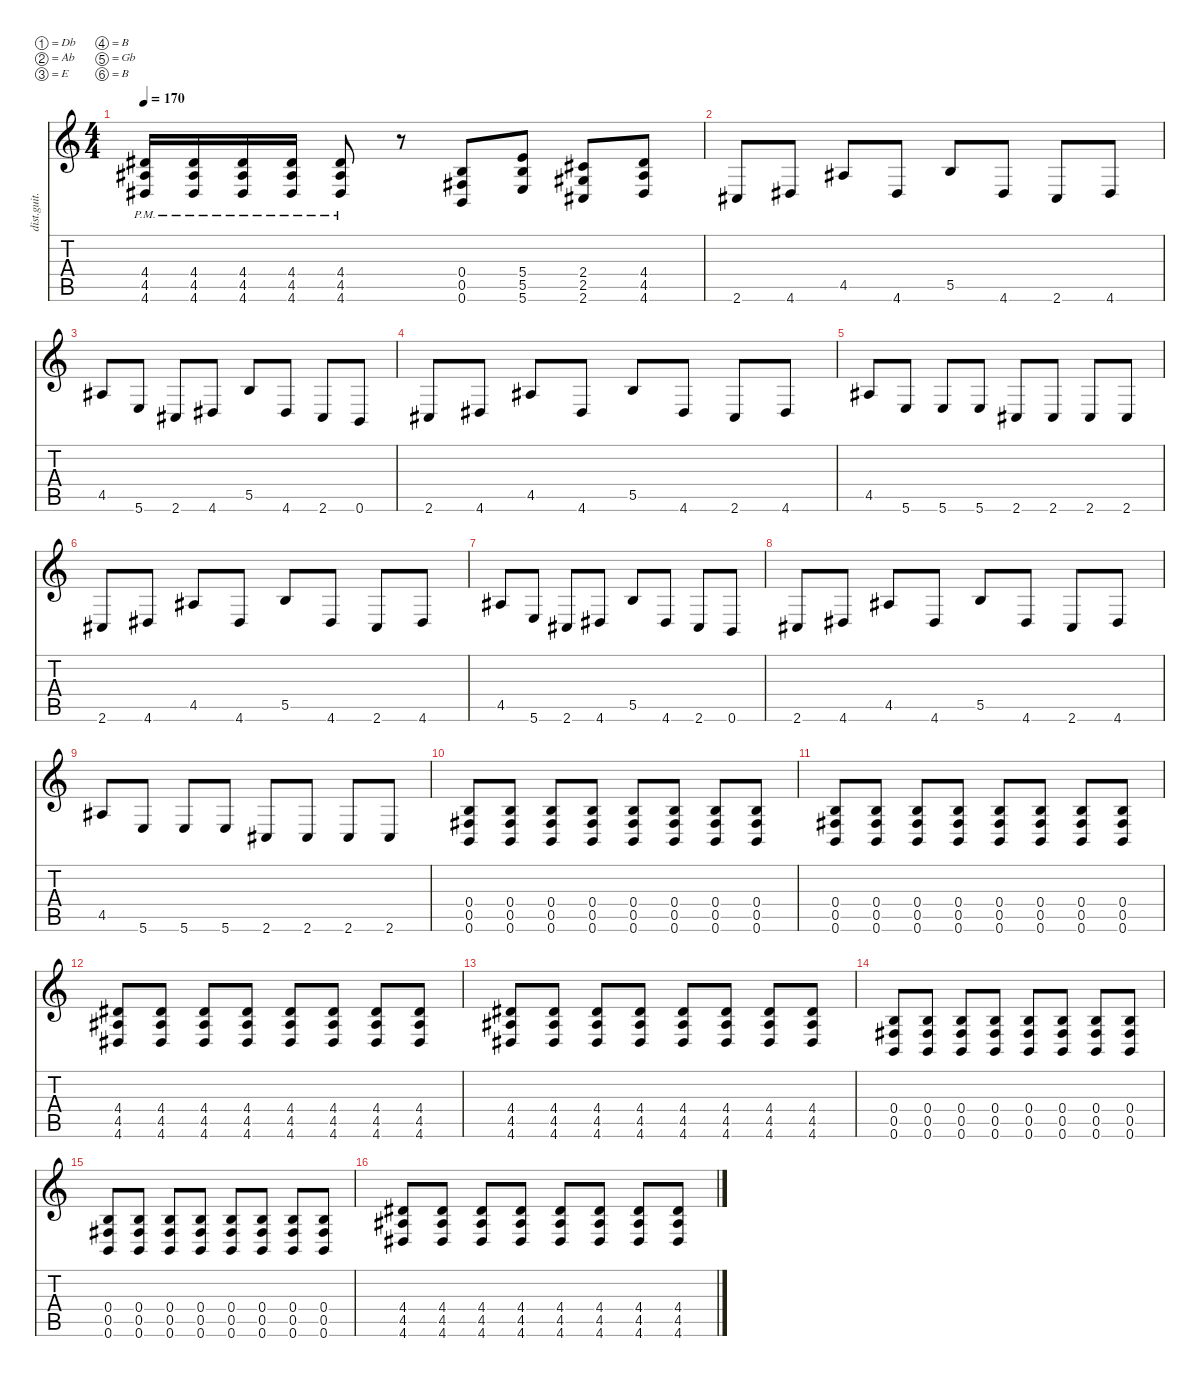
\defaultSystemsLayout 4
\hideDynamics
\bracketExtendMode nobrackets
\otherSystemsTrackNameOrientation horizontal
\track ("Distortion Guitar" "dist.guit.") {instrument distortionguitar}
\staff {score tabs}
\tuning (Db4 Ab3 E3 B2 Gb2 B1)
\ts (4 4)
\tempo 170
\clef g2
\ks c
(4.6{pm acc #} 4.5{pm acc #} 4.4{pm acc #}).16{dy mf beam Up} (4.6{pm acc #} 4.4{pm acc #} 4.5{pm acc #}).16{beam Up} (4.6{pm acc #} 4.5{pm acc #} 4.4{pm acc #}).16{beam Up} (4.6{pm acc #} 4.4{pm acc #} 4.5{pm acc #}).16{beam Up} (4.6{pm acc #} 4.5{pm acc #} 4.4{pm acc #}).8{beam Up} r.8{beam Up} (0.6 0.5{acc #} 0.4).8{beam Up} (5.6 5.4 5.5).8{beam Up} (2.6{acc #} 2.5{acc #} 2.4{acc #}).8{beam Up} (4.6{acc #} 4.4{acc #} 4.5{acc #}).8{beam Up} |
2.6{acc #}.8{beam Up} 4.6{acc #}.8{beam Up} 4.5{acc #}.8{beam Up} 4.6{acc #}.8{beam Up} 5.5.8{beam Up} 4.6{acc #}.8{beam Up} 2.6{acc #}.8{beam Up} 4.6{acc #}.8{beam Up} |
4.5{acc #}.8{beam Up} 5.6.8{beam Up} 2.6{acc #}.8{beam Up} 4.6{acc #}.8{beam Up} 5.5.8{beam Up} 4.6{acc #}.8{beam Up} 2.6{acc #}.8{beam Up} 0.6.8{beam Up} |
2.6{acc #}.8{beam Up} 4.6{acc #}.8{beam Up} 4.5{acc #}.8{beam Up} 4.6{acc #}.8{beam Up} 5.5.8{beam Up} 4.6{acc #}.8{beam Up} 2.6{acc #}.8{beam Up} 4.6{acc #}.8{beam Up} |
4.5{acc #}.8{beam Up} 5.6.8{beam Up} 5.6.8{beam Up} 5.6.8{beam Up} 2.6{acc #}.8{beam Up} 2.6{acc #}.8{beam Up} 2.6{acc #}.8{beam Up} 2.6{acc #}.8{beam Up} |
2.6{acc #}.8{beam Up} 4.6{acc #}.8{beam Up} 4.5{acc #}.8{beam Up} 4.6{acc #}.8{beam Up} 5.5.8{beam Up} 4.6{acc #}.8{beam Up} 2.6{acc #}.8{beam Up} 4.6{acc #}.8{beam Up} |
4.5{acc #}.8{beam Up} 5.6.8{beam Up} 2.6{acc #}.8{beam Up} 4.6{acc #}.8{beam Up} 5.5.8{beam Up} 4.6{acc #}.8{beam Up} 2.6{acc #}.8{beam Up} 0.6.8{beam Up} |
2.6{acc #}.8{beam Up} 4.6{acc #}.8{beam Up} 4.5{acc #}.8{beam Up} 4.6{acc #}.8{beam Up} 5.5.8{beam Up} 4.6{acc #}.8{beam Up} 2.6{acc #}.8{beam Up} 4.6{acc #}.8{beam Up} |
4.5{acc #}.8{beam Up} 5.6.8{beam Up} 5.6.8{beam Up} 5.6.8{beam Up} 2.6{acc #}.8{beam Up} 2.6{acc #}.8{beam Up} 2.6{acc #}.8{beam Up} 2.6{acc #}.8{beam Up} |
(0.6 0.5{acc #} 0.4).8{beam Up} (0.6 0.5{acc #} 0.4).8{beam Up} (0.6 0.5{acc #} 0.4).8{beam Up} (0.6 0.5{acc #} 0.4).8{beam Up} (0.6 0.5{acc #} 0.4).8{beam Up} (0.6 0.5{acc #} 0.4).8{beam Up} (0.6 0.5{acc #} 0.4).8{beam Up} (0.6 0.5{acc #} 0.4).8{beam Up} |
(0.6 0.5{acc #} 0.4).8{beam Up} (0.6 0.5{acc #} 0.4).8{beam Up} (0.6 0.5{acc #} 0.4).8{beam Up} (0.6 0.5{acc #} 0.4).8{beam Up} (0.6 0.5{acc #} 0.4).8{beam Up} (0.6 0.5{acc #} 0.4).8{beam Up} (0.6 0.5{acc #} 0.4).8{beam Up} (0.6 0.5{acc #} 0.4).8{beam Up} |
(4.6{acc #} 4.5{acc #} 4.4{acc #}).8{beam Up} (4.6{acc #} 4.5{acc #} 4.4{acc #}).8{beam Up} (4.6{acc #} 4.5{acc #} 4.4{acc #}).8{beam Up} (4.6{acc #} 4.5{acc #} 4.4{acc #}).8{beam Up} (4.6{acc #} 4.5{acc #} 4.4{acc #}).8{beam Up} (4.6{acc #} 4.5{acc #} 4.4{acc #}).8{beam Up} (4.6{acc #} 4.5{acc #} 4.4{acc #}).8{beam Up} (4.6{acc #} 4.5{acc #} 4.4{acc #}).8{beam Up} |
(4.6{acc #} 4.5{acc #} 4.4{acc #}).8{beam Up} (4.6{acc #} 4.5{acc #} 4.4{acc #}).8{beam Up} (4.6{acc #} 4.5{acc #} 4.4{acc #}).8{beam Up} (4.6{acc #} 4.5{acc #} 4.4{acc #}).8{beam Up} (4.6{acc #} 4.5{acc #} 4.4{acc #}).8{beam Up} (4.6{acc #} 4.5{acc #} 4.4{acc #}).8{beam Up} (4.6{acc #} 4.5{acc #} 4.4{acc #}).8{beam Up} (4.6{acc #} 4.5{acc #} 4.4{acc #}).8{beam Up} |
(0.6 0.5{acc #} 0.4).8{beam Up} (0.6 0.5{acc #} 0.4).8{beam Up} (0.6 0.5{acc #} 0.4).8{beam Up} (0.6 0.5{acc #} 0.4).8{beam Up} (0.6 0.5{acc #} 0.4).8{beam Up} (0.6 0.5{acc #} 0.4).8{beam Up} (0.6 0.5{acc #} 0.4).8{beam Up} (0.6 0.5{acc #} 0.4).8{beam Up} |
(0.6 0.5{acc #} 0.4).8{beam Up} (0.6 0.5{acc #} 0.4).8{beam Up} (0.6 0.5{acc #} 0.4).8{beam Up} (0.6 0.5{acc #} 0.4).8{beam Up} (0.6 0.5{acc #} 0.4).8{beam Up} (0.6 0.5{acc #} 0.4).8{beam Up} (0.6 0.5{acc #} 0.4).8{beam Up} (0.6 0.5{acc #} 0.4).8{beam Up} |
(4.6{acc #} 4.5{acc #} 4.4{acc #}).8{beam Up} (4.6{acc #} 4.5{acc #} 4.4{acc #}).8{beam Up} (4.6{acc #} 4.5{acc #} 4.4{acc #}).8{beam Up} (4.6{acc #} 4.5{acc #} 4.4{acc #}).8{beam Up} (4.6{acc #} 4.5{acc #} 4.4{acc #}).8{beam Up} (4.6{acc #} 4.5{acc #} 4.4{acc #}).8{beam Up} (4.6{acc #} 4.5{acc #} 4.4{acc #}).8{beam Up} (4.6{acc #} 4.5{acc #} 4.4{acc #}).8{beam Up}
